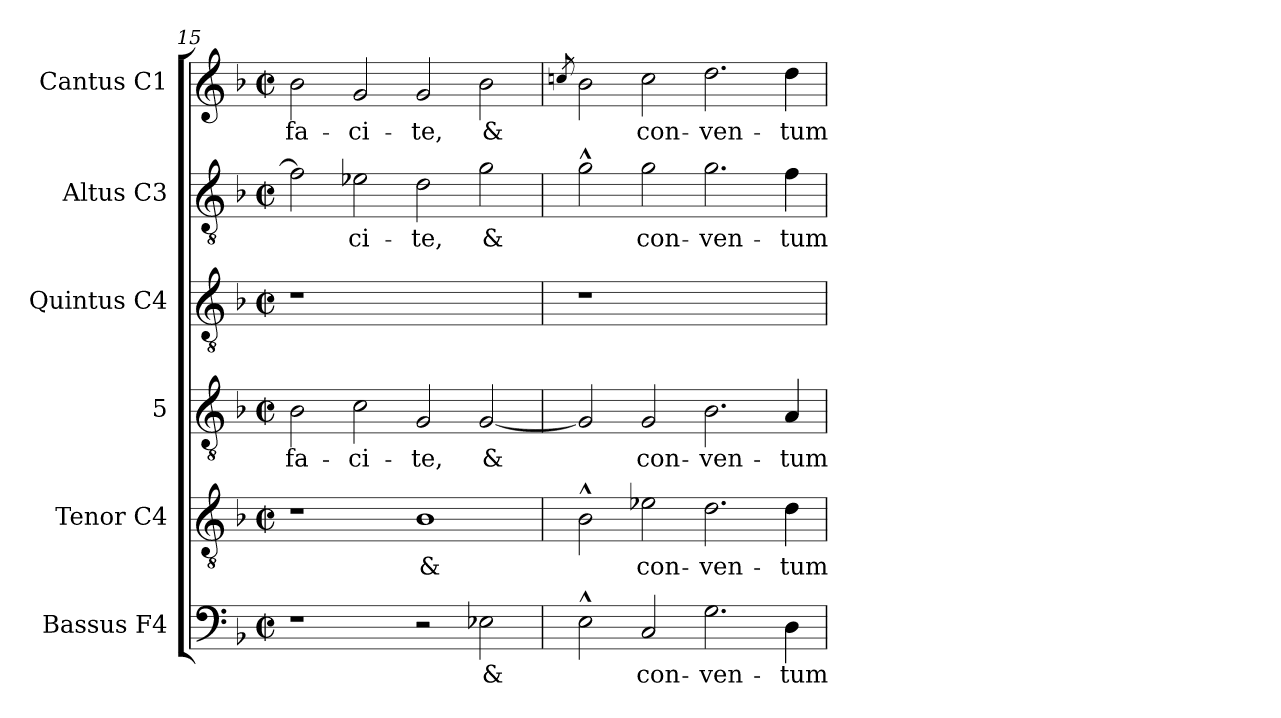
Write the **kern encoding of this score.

**kern	**text	**kern	**text	**kern	**text	**kern	**kern	**text	**kern	**text
*part6	*part6	*part5	*part5	*part4	*part4	*part3	*part2	*part2	*part1	*part1
*staff6	*staff6	*staff5	*staff5	*staff4	*staff4	*staff3	*staff2	*staff2	*staff1	*staff1
*I"Bassus  F4	*	*I"Tenor  C4	*	*I"5	*	*I"Quintus  C4	*I"Altus  C3	*	*I"Cantus  C1	*
*I'B	*	*I'T	*	*	*	*	*I'A	*	*I'C	*
*clefF4	*	*clefGv2	*	*clefGv2	*	*clefGv2	*clefGv2	*	*clefG2	*
*k[b-]	*	*k[b-]	*	*k[b-]	*	*k[b-]	*k[b-]	*	*k[b-]	*
*F:	*	*F:	*	*F:	*	*F:	*F:	*	*F:	*
*M2/2	*	*M2/2	*	*M2/2	*	*M2/2	*M2/2	*	*M2/2	*
*met(c|)	*	*met(c|)	*	*met(c|)	*	*met(c|)	*met(c|)	*	*met(c|)	*
=15	=15	=15	=15	=15	=15	=15	=15	=15	=15	=15
!	!	!	!	!	!LO:LY:b:cj	!	!	!LO:LY:b:cj	!	!LO:LY:b:cj
1r	.	1r	.	2B-\	fa-	1r	2f\]	--	2b-\	fa-
!	!	!	!	!	!LO:LY:b:cj	!	!	!LO:LY:b:cj	!	!LO:LY:b:cj
.	.	.	.	2c\	-ci-	.	2e-X\	-ci-	2g/	-ci-
!	!	!	!LO:LY:b:cj	!	!LO:LY:b:cj	!	!	!LO:LY:b:cj	!	!LO:LY:b:cj
2r	.	1B-	&	2G/	-te,	1ryy	2d\	-te,	2g/	-te,
!	!LO:LY:b:cj	!	!	!	!LO:LY:b:cj	!	!	!LO:LY:b:cj	!	!LO:LY:b:cj
2E-X\	&	.	.	[>2G/	&	.	2g\	&	2b-\	&
!!LO:PB:g=z
=16	=16	=16	=16	=16	=16	=16	=16	=16	=16	=16
.	.	.	.	.	.	.	.	.	8qccn/	.
!	!LO:LY:b:cj	!	!LO:LY:b:cj	!	!LO:LY:b:cj	!	!	!LO:LY:b:cj	!	!LO:LY:b:cj
2E^^>\	.	2B-^^>\	.	2G/]	.	1r	2g^^>\	.	2b-\	.
!	!LO:LY:b:cj	!	!LO:LY:b:cj	!	!LO:LY:b:cj	!	!	!LO:LY:b:cj	!	!LO:LY:b:cj
2C/	con-	2e-X\	con-	2G/	con-	.	2g\	con-	2cc\	con-
!	!LO:LY:b:cj	!	!LO:LY:b:cj	!	!LO:LY:b:cj	!	!	!LO:LY:b:cj	!	!LO:LY:b:cj
2.G\	-ven-	2.d\	-ven-	2.B-\	-ven-	1ryy	2.g\	-ven-	2.dd\	-ven-
!	!LO:LY:b:cj	!	!LO:LY:b:cj	!	!LO:LY:b:cj	!	!	!LO:LY:b:cj	!	!LO:LY:b:cj
4D\	-tum	4d\	-tum	4A/	-tum	.	4f\	-tum	4dd\	-tum
=	=	=	=	=	=	=	=	=	=	=
*-	*-	*-	*-	*-	*-	*-	*-	*-	*-	*-
